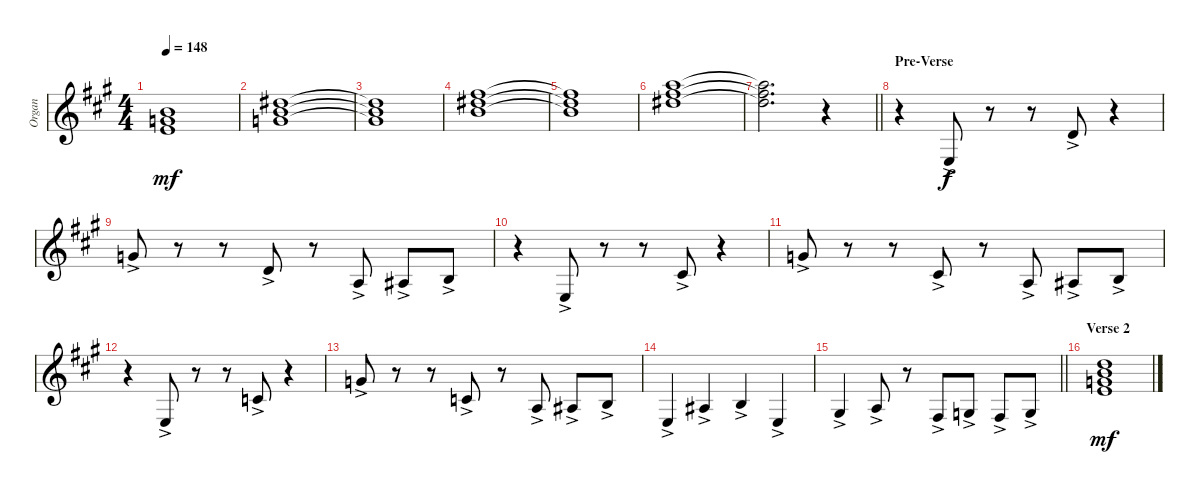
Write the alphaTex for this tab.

\track ("Organ" "Organ") {instrument drawbarorgan}
\staff {score}
\tuning (E4 B3 G3 D3 A2 E2 B1) {hide}
\ts (4 4)
\tempo 148
\clef g2
\ks a
(0.1{t} 8.2{t} 16.3{t}).1{dy mf} |
(3.1 12.2 20.3).1 |
(3.1{t} 12.2{t} 20.3{t}).1 |
(7.1 16.2 23.3).1 |
(7.1{t} 16.2{t} 23.3{t}).1 |
(11.1 19.2 26.3).1 |
\barLineRight lightlight
(11.1{t} 19.2{t} 26.3{t}).2{d} r.4 |
\section ("" "Pre-Verse")
r.4 2.4{ac}.8{dy f} r.8 r.8 3.2{ac}.8 r.4 |
3.1{ac}.8 r.8 r.8 3.2{ac}.8 r.8 2.3{ac}.8 3.3{ac}.8 0.2{ac}.8 |
r.4 2.4{ac}.8 r.8 r.8 2.2{ac}.8 r.4 |
3.1{ac}.8 r.8 r.8 2.2{ac}.8 r.8 2.3{ac}.8 3.3{ac}.8 0.2{ac}.8 |
r.4 2.4{ac}.8 r.8 r.8 1.2{ac}.8 r.4 |
3.1{ac}.8 r.8 r.8 1.2{ac}.8 r.8 2.3{ac}.8 3.3{ac}.8 0.2{ac}.8 |
2.4{ac}.4 3.3{ac}.4 0.2{ac}.4 2.4{ac}.4 |
\barLineRight lightlight
1.3{ac}.4 2.3{ac}.8 r.8 4.4{ac}.8 0.3{ac}.8 4.4{ac}.8 0.3{ac}.8 |
\section ("" "Verse 2")
(0.1 8.2 16.3 24.4).1{dy mf}
